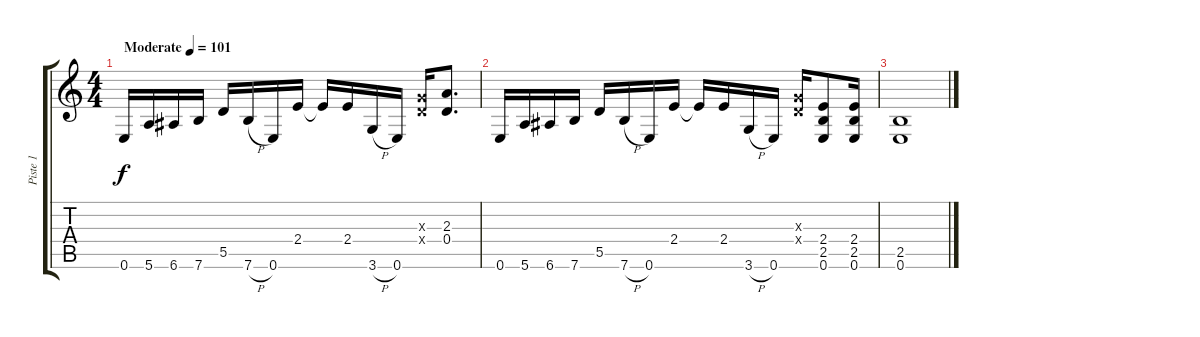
\track ("Piste 1" "Piste 1") {instrument acousticguitarsteel}
\staff {score tabs}
\tuning (E4 B3 G3 D3 A2 E2) {hide}
\ts (4 4)
\tempo (101 "Moderate")
\clef g2
\ks c
0.6.16{dy f instrument acousticguitarsteel} 5.6.16 6.6.16 7.6.16 5.5.16 7.6{h}.16 0.6.16 2.4.16 2.4{t}.16 2.4.16 3.6{h}.16 0.6.16 (0.3{x} 0.4{x}).16 (2.3 0.4).8{d} |
0.6.16 5.6.16 6.6.16 7.6.16 5.5.16 7.6{h}.16 0.6.16 2.4.16 2.4{t}.16 2.4.16 3.6{h}.16 0.6.16 (0.3{x} 0.4{x}).16 (2.4 2.5 0.6).8 (2.4 2.5 0.6).16 |
(2.5 0.6).1
